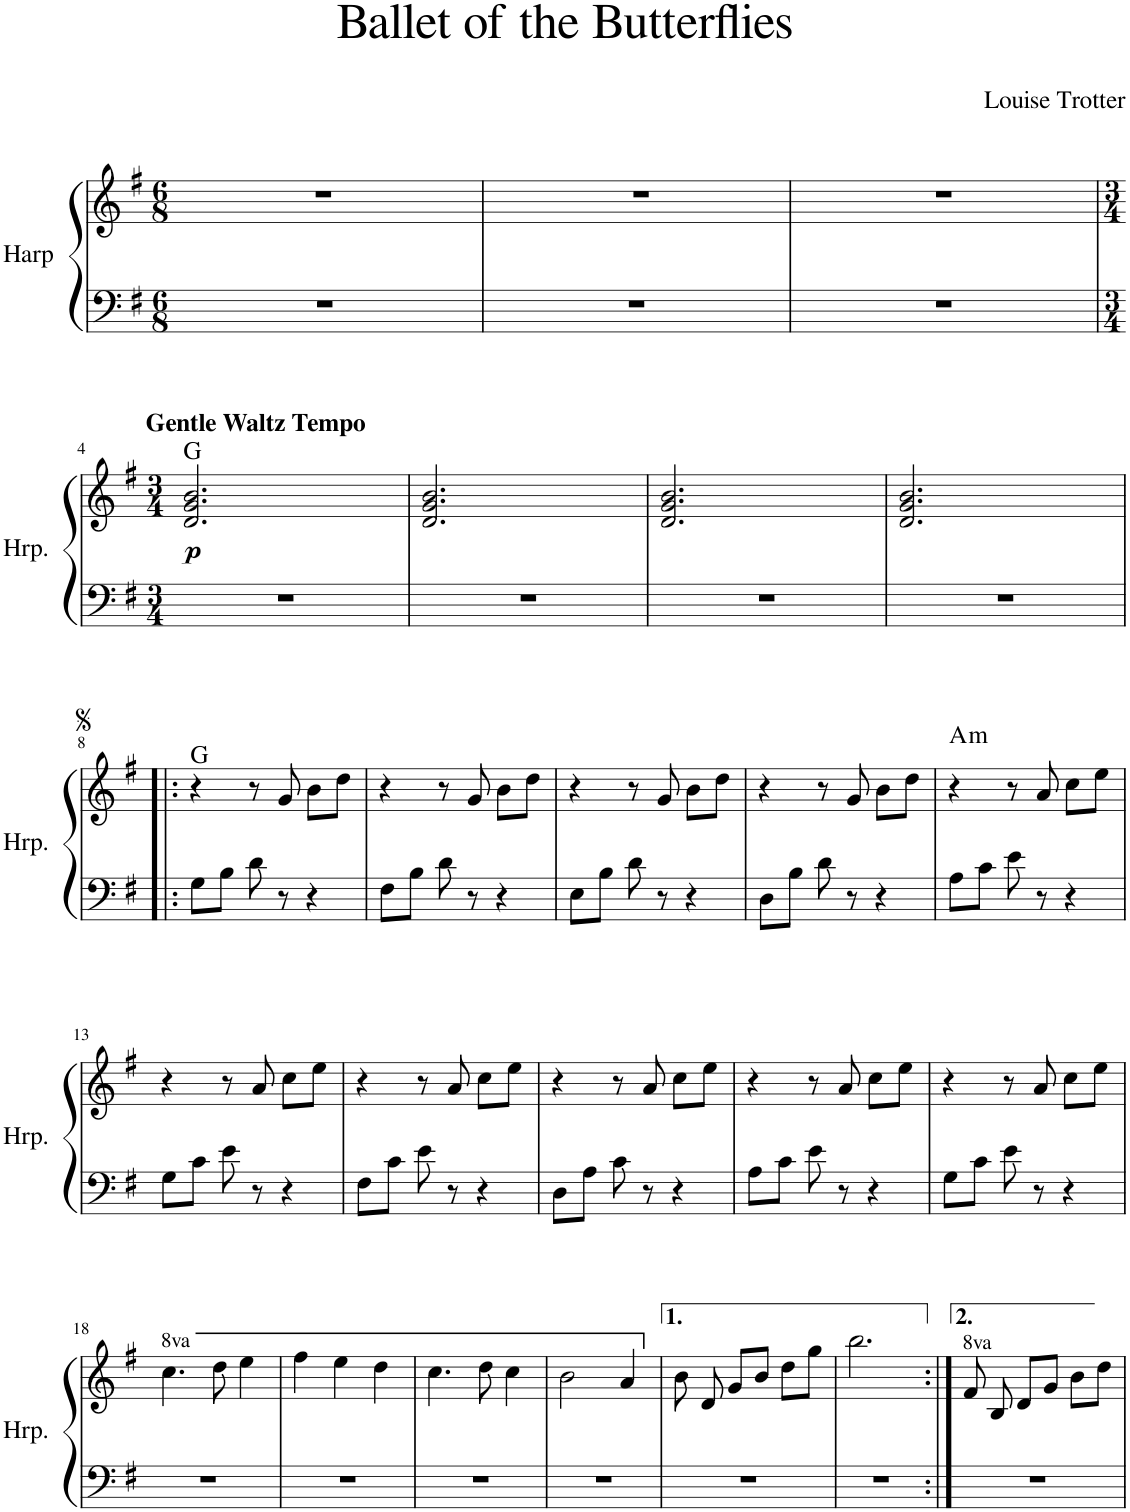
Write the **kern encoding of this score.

**kern	**kern	**dynam	**harte
*part1	*part1	*part1	*part1
*staff2	*staff1	*staff1/2	*
*I"Harp	*	*	*
*I'Hrp.	*	*	*
*clefF4	*clefG2	*	*
*k[f#]	*k[f#]	*	*
*M6/8	*M6/8	*	*
=1	=1	=1	=1
2.r	2.r	.	.
=2	=2	=2	=2
2.r	2.r	.	.
=3	=3	=3	=3
2.r	2.r	.	.
!!LO:LB:g=z
=4	=4	=4	=4
*M3/4	*M3/4	*	*
!	!LO:TX:a:B:t=Gentle Waltz Tempo	!	!
!	!	!LO:DY:b	!
2.r	2.d/ 2.g/ 2.b/	p	G:maj
=5	=5	=5	=5
2.r	2.d/ 2.g/ 2.b/	.	.
=6	=6	=6	=6
2.r	2.d/ 2.g/ 2.b/	.	.
=7	=7	=7	=7
2.r	2.d/ 2.g/ 2.b/	.	.
!!LO:LB:g=z
=8!|:	=8!|:	=8!|:	=8!|:
8G\L	4r	.	G:maj
8B\J	.	.	.
8d\	8r	.	.
8r	8g/	.	.
4r	8b\L	.	.
.	8dd\J	.	.
=9	=9	=9	=9
8F#\L	4r	.	.
8B\J	.	.	.
8d\	8r	.	.
8r	8g/	.	.
4r	8b\L	.	.
.	8dd\J	.	.
=10	=10	=10	=10
8E\L	4r	.	.
8B\J	.	.	.
8d\	8r	.	.
8r	8g/	.	.
4r	8b\L	.	.
.	8dd\J	.	.
=11	=11	=11	=11
8D\L	4r	.	.
8B\J	.	.	.
8d\	8r	.	.
8r	8g/	.	.
4r	8b\L	.	.
.	8dd\J	.	.
=12	=12	=12	=12
!	!	!	!LO:H:kt=m
8A\L	4r	.	A:min
8c\J	.	.	.
8e\	8r	.	.
8r	8a/	.	.
4r	8cc\L	.	.
.	8ee\J	.	.
!!LO:LB:g=z
=13	=13	=13	=13
8G\L	4r	.	.
8c\J	.	.	.
8e\	8r	.	.
8r	8a/	.	.
4r	8cc\L	.	.
.	8ee\J	.	.
=14	=14	=14	=14
8F#\L	4r	.	.
8c\J	.	.	.
8e\	8r	.	.
8r	8a/	.	.
4r	8cc\L	.	.
.	8ee\J	.	.
=15	=15	=15	=15
8D\L	4r	.	.
8A\J	.	.	.
8c\	8r	.	.
8r	8a/	.	.
4r	8cc\L	.	.
.	8ee\J	.	.
=16	=16	=16	=16
8A\L	4r	.	.
8c\J	.	.	.
8e\	8r	.	.
8r	8a/	.	.
4r	8cc\L	.	.
.	8ee\J	.	.
=17	=17	=17	=17
8G\L	4r	.	.
8c\J	.	.	.
8e\	8r	.	.
8r	8a/	.	.
4r	8cc\L	.	.
.	8ee\J	.	.
!!LO:LB:g=z
=18	=18	=18	=18
*	*8va	*	*
2.r	4.ccc\	.	.
.	8ddd\	.	.
.	4eee\	.	.
=19	=19	=19	=19
2.r	4fff#\	.	.
.	4eee\	.	.
.	4ddd\	.	.
=20	=20	=20	=20
2.r	4.ccc\	.	.
.	8ddd\	.	.
.	4ccc\	.	.
=21	=21	=21	=21
2.r	2bb\	.	.
.	4aa/	.	.
=22	=22	=22	=22
*	*X8va	*	*
2.r	8b\	.	.
.	8d/	.	.
.	8g/L	.	.
.	8b/J	.	.
.	8dd\L	.	.
.	8gg\J	.	.
=23	=23	=23	=23
2.r	2.bb\	.	.
=24:|!	=24:|!	=24:|!	=24:|!
*	*8va	*	*
2.r	8ff#/	.	.
*	*X8va	*	*
.	8B/	.	.
.	8d/L	.	.
.	8g/J	.	.
.	8b\L	.	.
.	8dd\J	.	.
=	=	=	=
*-	*-	*-	*-
